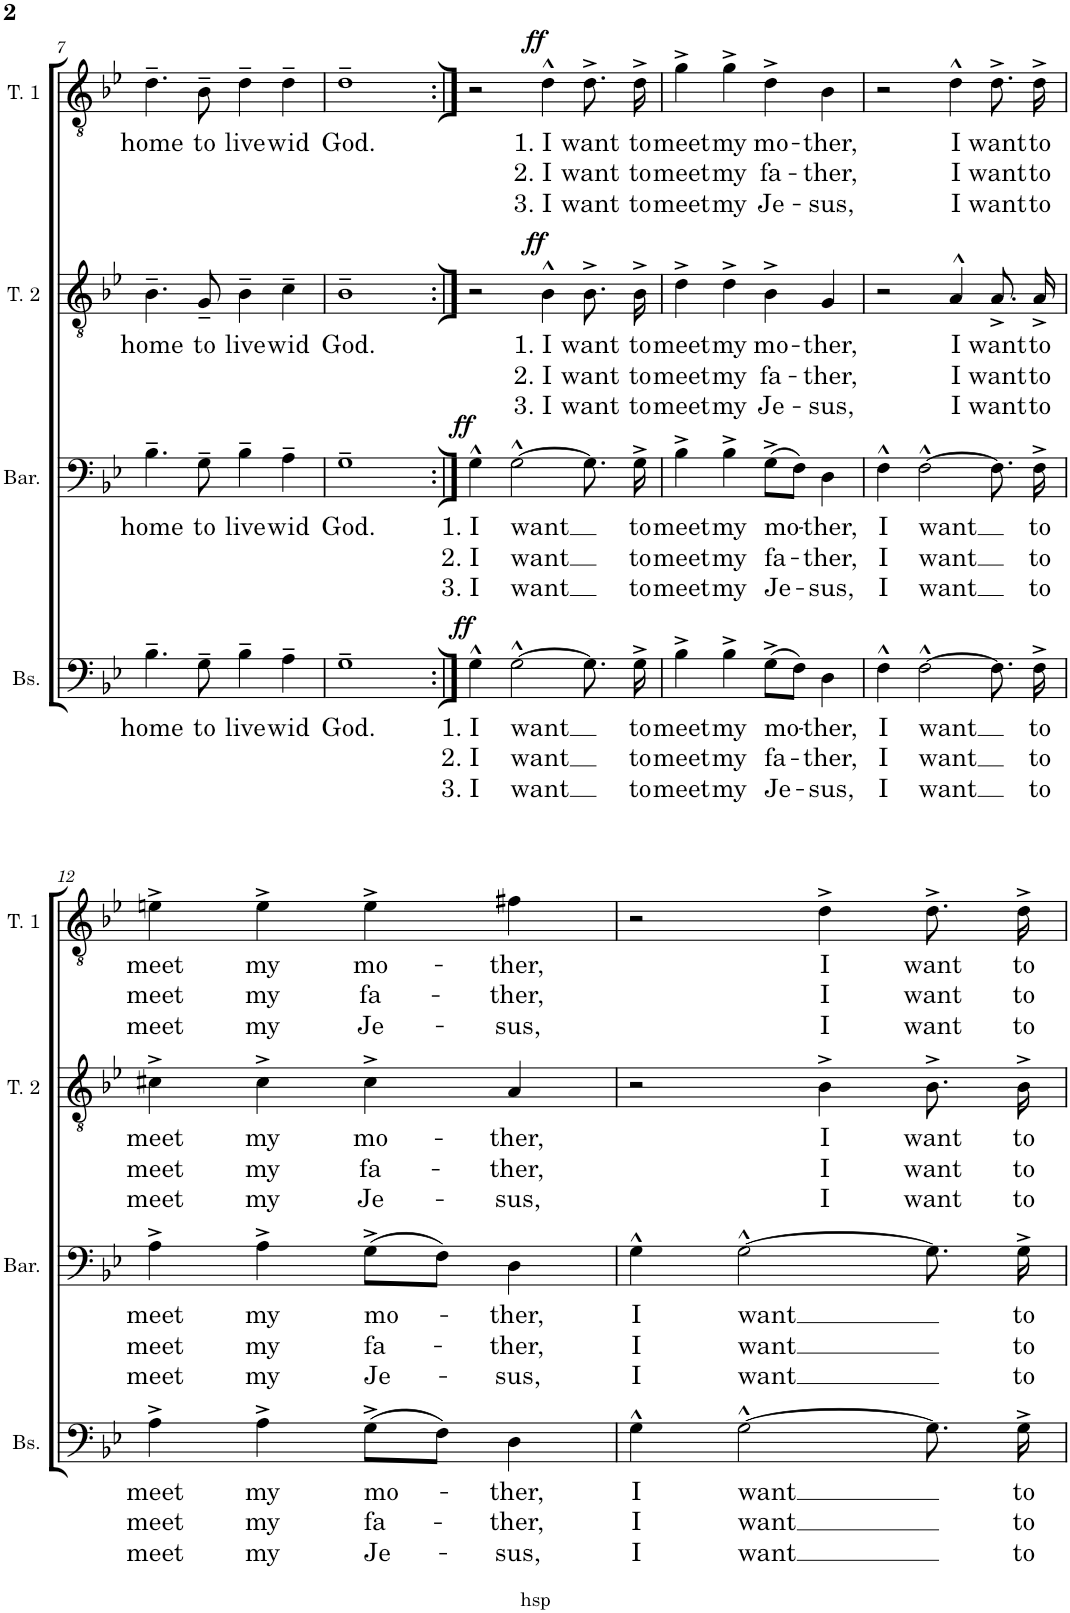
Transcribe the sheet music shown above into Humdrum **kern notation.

**kern	**text	**text	**text	**dynam	**kern	**text	**text	**text	**dynam	**kern	**text	**text	**text	**dynam	**kern	**text	**text	**text	**dynam
*part4	*part4	*part4	*part4	*part4	*part3	*part3	*part3	*part3	*part3	*part2	*part2	*part2	*part2	*part2	*part1	*part1	*part1	*part1	*part1
*staff4	*staff4	*staff4	*staff4	*staff4	*staff3	*staff3	*staff3	*staff3	*staff3	*staff2	*staff2	*staff2	*staff2	*staff2	*staff1	*staff1	*staff1	*staff1	*staff1
*I"Bas	*	*	*	*	*I"Bariton	*	*	*	*	*I"Tenor 2	*	*	*	*	*I"Tenor 1	*	*	*	*
*I'Bs.	*	*	*	*	*I'Bar.	*	*	*	*	*I'T. 2	*	*	*	*	*I'T. 1	*	*	*	*
!!LO:PB:g=z
*clefF4	*	*	*	*	*clefF4	*	*	*	*	*clefGv2	*	*	*	*	*clefGv2	*	*	*	*
*k[b-e-]	*	*	*	*	*k[b-e-]	*	*	*	*	*k[b-e-]	*	*	*	*	*k[b-e-]	*	*	*	*
*M2/2	*	*	*	*	*M2/2	*	*	*	*	*M2/2	*	*	*	*	*M2/2	*	*	*	*
*met(c|)	*	*	*	*	*met(c|)	*	*	*	*	*met(c|)	*	*	*	*	*met(c|)	*	*	*	*
=7	=7	=7	=7	=7	=7	=7	=7	=7	=7	=7	=7	=7	=7	=7	=7	=7	=7	=7	=7
!	!LO:LY:b	!	!	!	!	!LO:LY:b	!	!	!	!	!LO:LY:b	!	!	!	!	!LO:LY:b	!	!	!
4.B-~\	home	.	.	.	4.B-~\	home	.	.	.	4.B-~\	home	.	.	.	4.d~\	home	.	.	.
!	!LO:LY:b	!	!	!	!	!LO:LY:b	!	!	!	!	!LO:LY:b	!	!	!	!	!LO:LY:b	!	!	!
8G~\	to	.	.	.	8G~\	to	.	.	.	8G~/	to	.	.	.	8B-~\	to	.	.	.
!	!LO:LY:b	!	!	!	!	!LO:LY:b	!	!	!	!	!LO:LY:b	!	!	!	!	!LO:LY:b	!	!	!
4B-~\	live	.	.	.	4B-~\	live	.	.	.	4B-~\	live	.	.	.	4d~\	live	.	.	.
!	!LO:LY:b	!	!	!	!	!LO:LY:b	!	!	!	!	!LO:LY:b	!	!	!	!	!LO:LY:b	!	!	!
4A~\	wid	.	.	.	4A~\	wid	.	.	.	4c~\	wid	.	.	.	4d~\	wid	.	.	.
=8	=8	=8	=8	=8	=8	=8	=8	=8	=8	=8	=8	=8	=8	=8	=8	=8	=8	=8	=8
!	!LO:LY:b	!	!	!	!	!LO:LY:b	!	!	!	!	!LO:LY:b	!	!	!	!	!LO:LY:b	!	!	!
1G~	God.	.	.	.	1G~	God.	.	.	.	1B-~	God.	.	.	.	1d~	God.	.	.	.
=9:|!	=9:|!	=9:|!	=9:|!	=9:|!	=9:|!	=9:|!	=9:|!	=9:|!	=9:|!	=9:|!	=9:|!	=9:|!	=9:|!	=9:|!	=9:|!	=9:|!	=9:|!	=9:|!	=9:|!
!	!LO:LY:b	!LO:LY:b	!LO:LY:b	!LO:DY:a	!	!LO:LY:b	!LO:LY:b	!LO:LY:b	!LO:DY:a	!	!	!	!	!	!	!	!	!	!
4G^^\	1. I	2. I	3. I	ff	4G^^\	1. I	2. I	3. I	ff	2r	.	.	.	.	2r	.	.	.	.
!	!LO:LY:b	!LO:LY:b	!LO:LY:b	!	!	!LO:LY:b	!LO:LY:b	!LO:LY:b	!	!	!	!	!	!	!	!	!	!	!
[2G^^\	want	want	want	.	[2G^^\	want	want	want	.	.	.	.	.	.	.	.	.	.	.
!	!	!	!	!	!	!	!	!	!	!	!LO:LY:b	!LO:LY:b	!LO:LY:b	!LO:DY:a	!	!LO:LY:b	!LO:LY:b	!LO:LY:b	!LO:DY:a
.	.	.	.	.	.	.	.	.	.	4B-^^\	1. I	2. I	3. I	ff	4d^^\	1. I	2. I	3. I	ff
!	!	!	!	!	!	!	!	!	!	!	!LO:LY:b	!LO:LY:b	!LO:LY:b	!	!	!LO:LY:b	!LO:LY:b	!LO:LY:b	!
8.G\]	.	.	.	.	8.G\]	.	.	.	.	8.B-^\L	want	want	want	.	8.d^\L	want	want	want	.
!	!LO:LY:b	!LO:LY:b	!LO:LY:b	!	!	!LO:LY:b	!LO:LY:b	!LO:LY:b	!	!	!LO:LY:b	!LO:LY:b	!LO:LY:b	!	!	!LO:LY:b	!LO:LY:b	!LO:LY:b	!
16G^\	to	to	to	.	16G^\	to	to	to	.	16B-^\Jk	to	to	to	.	16d^\Jk	to	to	to	.
=10	=10	=10	=10	=10	=10	=10	=10	=10	=10	=10	=10	=10	=10	=10	=10	=10	=10	=10	=10
!	!LO:LY:b	!LO:LY:b	!LO:LY:b	!	!	!LO:LY:b	!LO:LY:b	!LO:LY:b	!	!	!LO:LY:b	!LO:LY:b	!LO:LY:b	!	!	!LO:LY:b	!LO:LY:b	!LO:LY:b	!
4B-^\	meet	meet	meet	.	4B-^\	meet	meet	meet	.	4d^\	meet	meet	meet	.	4g^\	meet	meet	meet	.
!	!LO:LY:b	!LO:LY:b	!LO:LY:b	!	!	!LO:LY:b	!LO:LY:b	!LO:LY:b	!	!	!LO:LY:b	!LO:LY:b	!LO:LY:b	!	!	!LO:LY:b	!LO:LY:b	!LO:LY:b	!
4B-^\	my	my	my	.	4B-^\	my	my	my	.	4d^\	my	my	my	.	4g^\	my	my	my	.
!	!LO:LY:b	!LO:LY:b	!LO:LY:b	!	!	!LO:LY:b	!LO:LY:b	!LO:LY:b	!	!	!LO:LY:b	!LO:LY:b	!LO:LY:b	!	!	!LO:LY:b	!LO:LY:b	!LO:LY:b	!
(8G^\L	mo-	fa-	Je-	.	(8G^\L	mo-	fa-	Je-	.	4B-^\	mo-	fa-	Je-	.	4d^\	mo-	fa-	Je-	.
8F\J)	.	.	.	.	8F\J)	.	.	.	.	.	.	.	.	.	.	.	.	.	.
!	!LO:LY:b	!LO:LY:b	!LO:LY:b	!	!	!LO:LY:b	!LO:LY:b	!LO:LY:b	!	!	!LO:LY:b	!LO:LY:b	!LO:LY:b	!	!	!LO:LY:b	!LO:LY:b	!LO:LY:b	!
4D\	-ther,	-ther,	-sus,	.	4D\	-ther,	-ther,	-sus,	.	4G/	-ther,	-ther,	-sus,	.	4B-\	-ther,	-ther,	-sus,	.
=11	=11	=11	=11	=11	=11	=11	=11	=11	=11	=11	=11	=11	=11	=11	=11	=11	=11	=11	=11
!	!LO:LY:b	!LO:LY:b	!LO:LY:b	!	!	!LO:LY:b	!LO:LY:b	!LO:LY:b	!	!	!	!	!	!	!	!	!	!	!
4F^^\	I	I	I	.	4F^^\	I	I	I	.	2r	.	.	.	.	2r	.	.	.	.
!	!LO:LY:b	!LO:LY:b	!LO:LY:b	!	!	!LO:LY:b	!LO:LY:b	!LO:LY:b	!	!	!	!	!	!	!	!	!	!	!
[2F^^\	want	want	want	.	[2F^^\	want	want	want	.	.	.	.	.	.	.	.	.	.	.
!	!	!	!	!	!	!	!	!	!	!	!LO:LY:b	!LO:LY:b	!LO:LY:b	!	!	!LO:LY:b	!LO:LY:b	!LO:LY:b	!
.	.	.	.	.	.	.	.	.	.	4A^^/	I	I	I	.	4d^^\	I	I	I	.
!	!	!	!	!	!	!	!	!	!	!	!LO:LY:b	!LO:LY:b	!LO:LY:b	!	!	!LO:LY:b	!LO:LY:b	!LO:LY:b	!
8.F\]	.	.	.	.	8.F\]	.	.	.	.	8.A^/L	want	want	want	.	8.d^\L	want	want	want	.
!	!LO:LY:b	!LO:LY:b	!LO:LY:b	!	!	!LO:LY:b	!LO:LY:b	!LO:LY:b	!	!	!LO:LY:b	!LO:LY:b	!LO:LY:b	!	!	!LO:LY:b	!LO:LY:b	!LO:LY:b	!
16F^\	to	to	to	.	16F^\	to	to	to	.	16A^/Jk	to	to	to	.	16d^\Jk	to	to	to	.
!!LO:LB:g=z
=12	=12	=12	=12	=12	=12	=12	=12	=12	=12	=12	=12	=12	=12	=12	=12	=12	=12	=12	=12
!	!LO:LY:b	!LO:LY:b	!LO:LY:b	!	!	!LO:LY:b	!LO:LY:b	!LO:LY:b	!	!	!LO:LY:b	!LO:LY:b	!LO:LY:b	!	!	!LO:LY:b	!LO:LY:b	!LO:LY:b	!
4A^\	meet	meet	meet	.	4A^\	meet	meet	meet	.	4c#X^\	meet	meet	meet	.	4en^\	meet	meet	meet	.
!	!LO:LY:b	!LO:LY:b	!LO:LY:b	!	!	!LO:LY:b	!LO:LY:b	!LO:LY:b	!	!	!LO:LY:b	!LO:LY:b	!LO:LY:b	!	!	!LO:LY:b	!LO:LY:b	!LO:LY:b	!
4A^\	my	my	my	.	4A^\	my	my	my	.	4c#^\	my	my	my	.	4e^\	my	my	my	.
!	!LO:LY:b	!LO:LY:b	!LO:LY:b	!	!	!LO:LY:b	!LO:LY:b	!LO:LY:b	!	!	!LO:LY:b	!LO:LY:b	!LO:LY:b	!	!	!LO:LY:b	!LO:LY:b	!LO:LY:b	!
(8G^\L	mo-	fa-	Je-	.	(8G^\L	mo-	fa-	Je-	.	4c#^\	mo-	fa-	Je-	.	4e^\	mo-	fa-	Je-	.
8F\J)	.	.	.	.	8F\J)	.	.	.	.	.	.	.	.	.	.	.	.	.	.
!	!LO:LY:b	!LO:LY:b	!LO:LY:b	!	!	!LO:LY:b	!LO:LY:b	!LO:LY:b	!	!	!LO:LY:b	!LO:LY:b	!LO:LY:b	!	!	!LO:LY:b	!LO:LY:b	!LO:LY:b	!
4D\	-ther,	-ther,	-sus,	.	4D\	-ther,	-ther,	-sus,	.	4A/	-ther,	-ther,	-sus,	.	4f#X\	-ther,	-ther,	-sus,	.
=13	=13	=13	=13	=13	=13	=13	=13	=13	=13	=13	=13	=13	=13	=13	=13	=13	=13	=13	=13
!	!LO:LY:b	!LO:LY:b	!LO:LY:b	!	!	!LO:LY:b	!LO:LY:b	!LO:LY:b	!	!	!	!	!	!	!	!	!	!	!
4G^^\	I	I	I	.	4G^^\	I	I	I	.	2r	.	.	.	.	2r	.	.	.	.
!	!LO:LY:b	!LO:LY:b	!LO:LY:b	!	!	!LO:LY:b	!LO:LY:b	!LO:LY:b	!	!	!	!	!	!	!	!	!	!	!
[2G^^\	want	want	want	.	[2G^^\	want	want	want	.	.	.	.	.	.	.	.	.	.	.
!	!	!	!	!	!	!	!	!	!	!	!LO:LY:b	!LO:LY:b	!LO:LY:b	!	!	!LO:LY:b	!LO:LY:b	!LO:LY:b	!
.	.	.	.	.	.	.	.	.	.	4B-^\	I	I	I	.	4d^\	I	I	I	.
!	!	!	!	!	!	!	!	!	!	!	!LO:LY:b	!LO:LY:b	!LO:LY:b	!	!	!LO:LY:b	!LO:LY:b	!LO:LY:b	!
8.G\]	.	.	.	.	8.G\]	.	.	.	.	8.B-^\L	want	want	want	.	8.d^\L	want	want	want	.
!	!LO:LY:b	!LO:LY:b	!LO:LY:b	!	!	!LO:LY:b	!LO:LY:b	!LO:LY:b	!	!	!LO:LY:b	!LO:LY:b	!LO:LY:b	!	!	!LO:LY:b	!LO:LY:b	!LO:LY:b	!
16G^\	to	to	to	.	16G^\	to	to	to	.	16B-^\Jk	to	to	to	.	16d^\Jk	to	to	to	.
=	=	=	=	=	=	=	=	=	=	=	=	=	=	=	=	=	=	=	=
*-	*-	*-	*-	*-	*-	*-	*-	*-	*-	*-	*-	*-	*-	*-	*-	*-	*-	*-	*-
